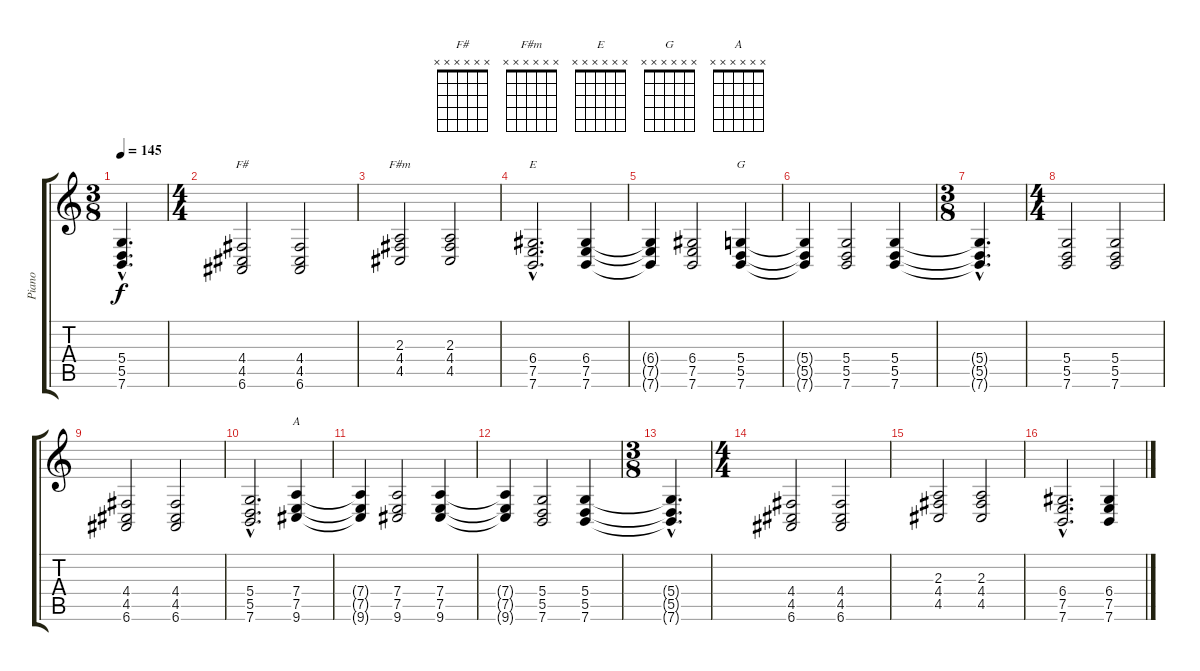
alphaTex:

\track ("Piano" "Piano") {instrument brightacousticpiano}
\staff {score tabs}
\tuning (E4 B3 G3 D3 A2 E2) {hide}
\chord ("F#" x x x x x x) {firstfret 0}
\chord ("F#m" x x x x x x) {firstfret 0}
\chord ("E" x x x x x x) {firstfret 0}
\chord ("G" x x x x x x) {firstfret 0}
\chord ("A" x x x x x x) {firstfret 0}
\ts (3 8)
\tempo 145
\clef g2
\ks c
(5.4{hac t} 5.5{hac t} 7.6{hac t}).4{d dy f} |
\ts (4 4)
(4.4 4.5 6.6).2{ch "F#"} (4.4 4.5 6.6).2 |
(2.3 4.4 4.5).2{ch "F#m"} (2.3 4.4 4.5).2 |
(6.4{hac} 7.5{hac} 7.6{hac}).2{d ch "E"} (6.4 7.5 7.6).4 |
(6.4{t} 7.5{t} 7.6{t}).4 (6.4 7.5 7.6).2 (5.4 5.5 7.6).4{ch "G"} |
(5.4{t} 5.5{t} 7.6{t}).4 (5.4 5.5 7.6).2 (5.4 5.5 7.6).4 |
\ts (3 8)
(5.4{hac t} 5.5{hac t} 7.6{hac t}).4{d} |
\ts (4 4)
(5.4 5.5 7.6).2 (5.4 5.5 7.6).2 |
(4.4 4.5 6.6).2 (4.4 4.5 6.6).2 |
(5.4{hac} 5.5{hac} 7.6{hac}).2{d} (7.4 7.5 9.6).4{ch "A"} |
(7.4{t} 7.5{t} 9.6{t}).4 (7.4 7.5 9.6).2 (7.4 7.5 9.6).4 |
(7.4{t} 7.5{t} 9.6{t}).4 (5.4 5.5 7.6).2 (5.4 5.5 7.6).4 |
\ts (3 8)
(5.4{hac t} 5.5{hac t} 7.6{hac t}).4{d} |
\ts (4 4)
(4.4 4.5 6.6).2 (4.4 4.5 6.6).2 |
(2.3 4.4 4.5).2 (2.3 4.4 4.5).2 |
(6.4{hac} 7.5{hac} 7.6{hac}).2{d} (6.4 7.5 7.6).4
